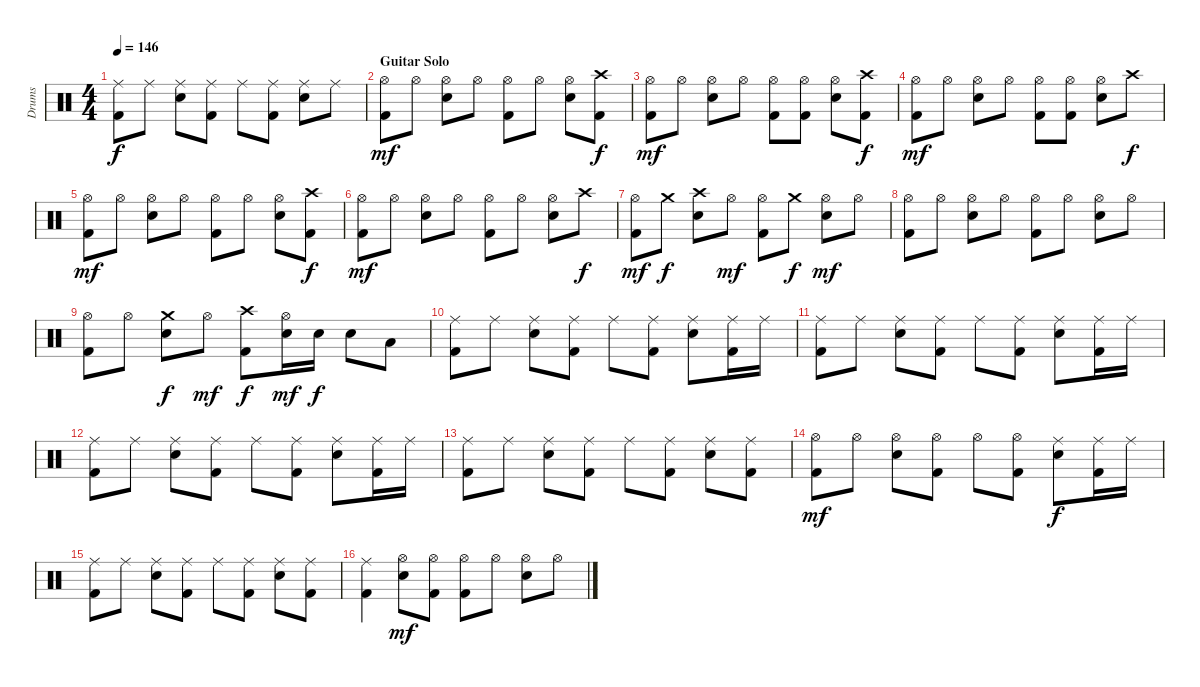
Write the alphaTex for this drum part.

\track ("Drums" "Drums") {instrument percussion}
\staff {score}
\articulation defaults
\ts (4 4)
\tempo 146
\clef neutral
\ks c
("Ride (middle)" "Kick (hit) 2").8{dy f} "Ride (middle)".8 ("Ride (middle)" "Electric Snare (hit)").8 ("Ride (middle)" "Kick (hit) 2").8 "Ride (middle)".8 ("Ride (middle)" "Kick (hit) 2").8 ("Ride (middle)" "Electric Snare (hit)").8 "Ride (middle)".8 |
\section ("" "Guitar Solo")
("Hi-Hat (open)" "Kick (hit) 2").8{dy mf} "Hi-Hat (open)".8 ("Hi-Hat (open)" "Electric Snare (hit)").8 "Hi-Hat (open)".8 ("Hi-Hat (open)" "Kick (hit) 2").8 "Hi-Hat (open)".8 ("Hi-Hat (open)" "Electric Snare (hit)").8 ("Crash high (hit)" "Kick (hit) 2").8{dy f} |
("Hi-Hat (open)" "Kick (hit) 2").8{dy mf} "Hi-Hat (open)".8 ("Hi-Hat (open)" "Electric Snare (hit)").8 "Hi-Hat (open)".8 ("Hi-Hat (open)" "Kick (hit) 2").8 ("Hi-Hat (open)" "Kick (hit) 2").8 ("Hi-Hat (open)" "Electric Snare (hit)").8 ("Crash high (hit)" "Kick (hit) 2").8{dy f} |
("Hi-Hat (open)" "Kick (hit) 2").8{dy mf} "Hi-Hat (open)".8 ("Hi-Hat (open)" "Electric Snare (hit)").8 "Hi-Hat (open)".8 ("Hi-Hat (open)" "Kick (hit) 2").8 ("Hi-Hat (open)" "Kick (hit) 2").8 ("Hi-Hat (open)" "Electric Snare (hit)").8 "Crash high (hit)".8{dy f} |
("Hi-Hat (open)" "Kick (hit) 2").8{dy mf} "Hi-Hat (open)".8 ("Hi-Hat (open)" "Electric Snare (hit)").8 "Hi-Hat (open)".8 ("Hi-Hat (open)" "Kick (hit) 2").8 "Hi-Hat (open)".8 ("Hi-Hat (open)" "Electric Snare (hit)").8 ("Crash high (hit)" "Kick (hit) 2").8{dy f} |
("Hi-Hat (open)" "Kick (hit) 2").8{dy mf} "Hi-Hat (open)".8 ("Hi-Hat (open)" "Electric Snare (hit)").8 "Hi-Hat (open)".8 ("Hi-Hat (open)" "Kick (hit) 2").8 "Hi-Hat (open)".8 ("Hi-Hat (open)" "Electric Snare (hit)").8 "Crash high (hit)".8{dy f} |
("Hi-Hat (open)" "Kick (hit) 2").8{dy mf} "Crash medium (hit)".8{dy f} ("Crash high (hit)" "Electric Snare (hit)").8 "Hi-Hat (open)".8{dy mf} ("Hi-Hat (open)" "Kick (hit) 2").8 "Crash medium (hit)".8{dy f} ("Hi-Hat (open)" "Electric Snare (hit)").8{dy mf} "Hi-Hat (open)".8 |
("Hi-Hat (open)" "Kick (hit) 2").8 "Hi-Hat (open)".8 ("Hi-Hat (open)" "Electric Snare (hit)").8 "Hi-Hat (open)".8 ("Hi-Hat (open)" "Kick (hit) 2").8 "Hi-Hat (open)".8 ("Hi-Hat (open)" "Electric Snare (hit)").8 "Hi-Hat (open)".8 |
("Hi-Hat (open)" "Kick (hit) 2").8 "Hi-Hat (open)".8 ("Crash medium (hit)" "Electric Snare (hit)").8{dy f} "Hi-Hat (open)".8{dy mf} ("Crash high (hit)" "Kick (hit) 2").8{dy f} ("Hi-Hat (open)" "Electric Snare (hit)").16{dy mf} "Electric Snare (hit)".16{dy f} "Electric Snare (hit)".8 "Low Tom (hit)".8 |
("Ride (middle)" "Kick (hit) 2").8 "Ride (middle)".8 ("Ride (middle)" "Electric Snare (hit)").8 ("Ride (middle)" "Kick (hit) 2").8 "Ride (middle)".8 ("Ride (middle)" "Kick (hit) 2").8 ("Ride (middle)" "Electric Snare (hit)").8 ("Ride (middle)" "Kick (hit) 2").16 "Ride (middle)".16 |
("Ride (middle)" "Kick (hit) 2").8 "Ride (middle)".8 ("Ride (middle)" "Electric Snare (hit)").8 ("Ride (middle)" "Kick (hit) 2").8 "Ride (middle)".8 ("Ride (middle)" "Kick (hit) 2").8 ("Ride (middle)" "Electric Snare (hit)").8 ("Ride (middle)" "Kick (hit) 2").16 "Ride (middle)".16 |
("Ride (middle)" "Kick (hit) 2").8 "Ride (middle)".8 ("Ride (middle)" "Electric Snare (hit)").8 ("Ride (middle)" "Kick (hit) 2").8 "Ride (middle)".8 ("Ride (middle)" "Kick (hit) 2").8 ("Ride (middle)" "Electric Snare (hit)").8 ("Ride (middle)" "Kick (hit) 2").16 "Ride (middle)".16 |
("Ride (middle)" "Kick (hit) 2").8 "Ride (middle)".8 ("Ride (middle)" "Electric Snare (hit)").8 ("Ride (middle)" "Kick (hit) 2").8 "Ride (middle)".8 ("Ride (middle)" "Kick (hit) 2").8 ("Ride (middle)" "Electric Snare (hit)").8 ("Ride (middle)" "Kick (hit) 2").8 |
("Hi-Hat (open)" "Kick (hit) 2").8{dy mf} "Hi-Hat (open)".8 ("Hi-Hat (open)" "Electric Snare (hit)").8 ("Hi-Hat (open)" "Kick (hit) 2").8 "Hi-Hat (open)".8 ("Hi-Hat (open)" "Kick (hit) 2").8 ("Ride (middle)" "Electric Snare (hit)").8{dy f} ("Ride (middle)" "Kick (hit) 2").16 "Ride (middle)".16 |
("Ride (middle)" "Kick (hit) 2").8 "Ride (middle)".8 ("Ride (middle)" "Electric Snare (hit)").8 ("Ride (middle)" "Kick (hit) 2").8 "Ride (middle)".8 ("Ride (middle)" "Kick (hit) 2").8 ("Ride (middle)" "Electric Snare (hit)").8 ("Ride (middle)" "Kick (hit) 2").8 |
("Ride (middle)" "Kick (hit) 2").4 ("Hi-Hat (open)" "Electric Snare (hit)").8{dy mf} ("Hi-Hat (open)" "Kick (hit) 2").8 ("Hi-Hat (open)" "Kick (hit) 2").8 "Hi-Hat (open)".8 ("Hi-Hat (open)" "Electric Snare (hit)").8 "Hi-Hat (open)".8
